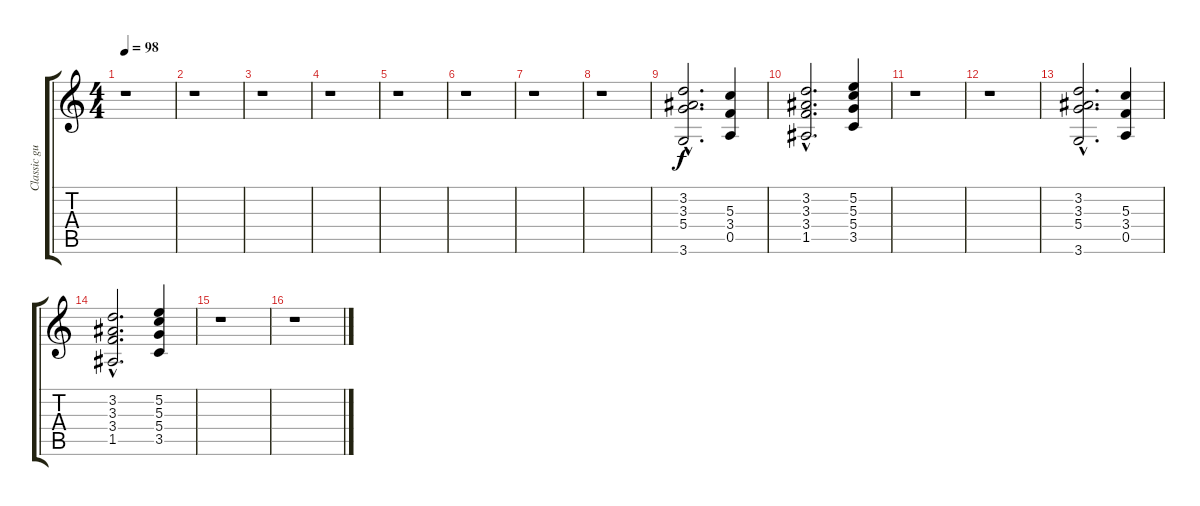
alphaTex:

\track ("Classic guitar" "Classic gu") {instrument acousticguitarnylon}
\staff {score tabs}
\tuning (E4 B3 G3 D3 A2 E2) {hide}
\ts (4 4)
\tempo 98
\clef g2
\ks c
r.1{dy f} |
r.1 |
r.1 |
r.1 |
r.1 |
r.1 |
r.1 |
r.1 |
(3.2{hac} 3.3{hac} 5.4{hac} 3.6{hac}).2{d} (5.3 3.4 0.5).4 |
(3.2{hac} 3.3{hac} 3.4{hac} 1.5{hac}).2{d} (5.2 5.3 5.4 3.5).4 |
r.1 |
r.1 |
(3.2{hac} 3.3{hac} 5.4{hac} 3.6{hac}).2{d} (5.3 3.4 0.5).4 |
(3.2{hac} 3.3{hac} 3.4{hac} 1.5{hac}).2{d} (5.2 5.3 5.4 3.5).4 |
r.1 |
r.1
